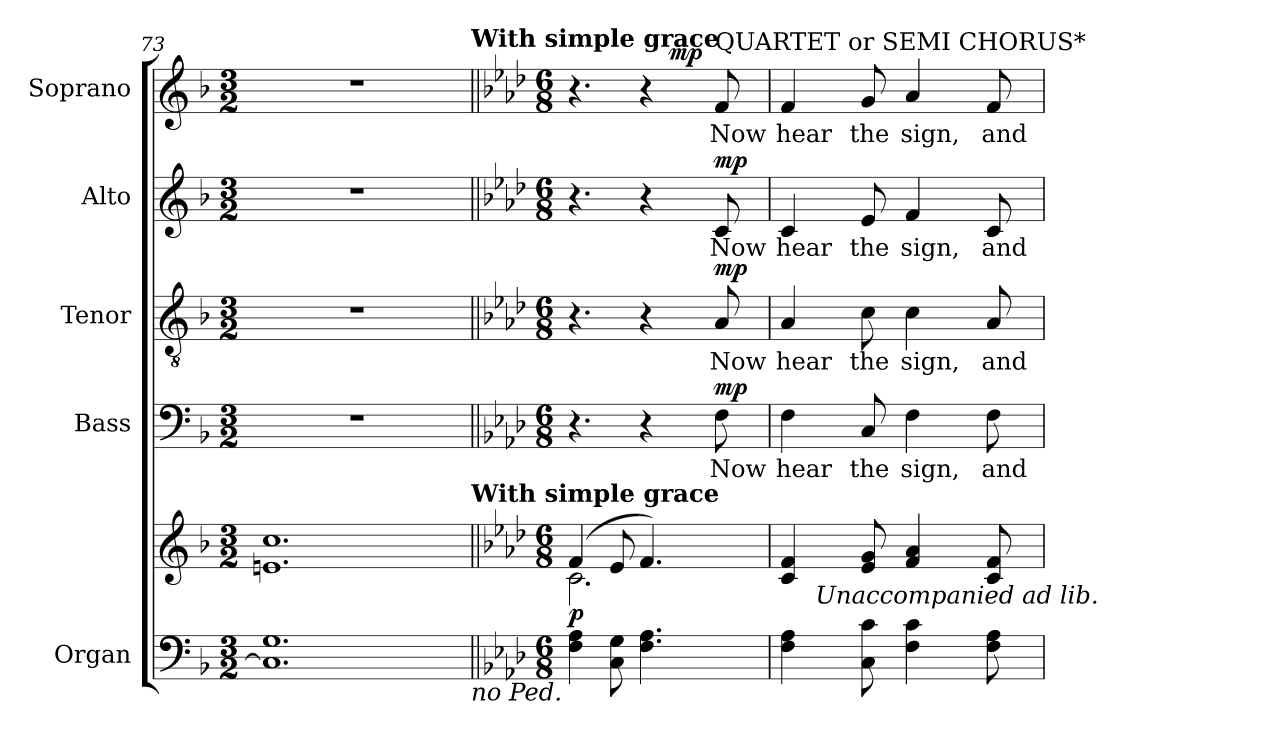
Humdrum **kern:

**kern	**kern	**dynam	**kern	**text	**dynam	**kern	**text	**dynam	**kern	**text	**dynam	**kern	**text	**dynam
*part5	*part5	*part5	*part4	*part4	*part4	*part3	*part3	*part3	*part2	*part2	*part2	*part1	*part1	*part1
*staff6	*staff5	*staff5/6	*staff4	*staff4	*staff4	*staff3	*staff3	*staff3	*staff2	*staff2	*staff2	*staff1	*staff1	*staff1
*I"Organ	*	*	*I"Bass	*	*	*I"Tenor	*	*	*I"Alto	*	*	*I"Soprano	*	*
*I'Org.	*	*	*I'B.	*	*	*I'T.	*	*	*I'A.	*	*	*I'S.	*	*
*clefF4	*clefG2	*	*clefF4	*	*	*clefGv2	*	*	*clefG2	*	*	*clefG2	*	*
*	*	*	*	*	*	*ITrd7c12	*	*	*	*	*	*	*	*
*k[b-]	*k[b-]	*	*k[b-]	*	*	*k[b-]	*	*	*k[b-]	*	*	*k[b-]	*	*
*F:	*F:	*	*F:	*	*	*F:	*	*	*F:	*	*	*F:	*	*
*M3/2	*M3/2	*	*M3/2	*	*	*M3/2	*	*	*M3/2	*	*	*M3/2	*	*
=73	=73	=73	=73	=73	=73	=73	=73	=73	=73	=73	=73	=73	=73	=73
!	!	!	!LO:N:vis=1	!	!	!LO:N:vis=1	!	!	!LO:N:vis=1	!	!	!LO:N:vis=1	!	!
*^	*^	*	*	*	*	*	*	*	*	*	*	*^	*	*
1.Ci] 1.Gi	1ryy	1.eni 1.cci	1ryy	.	1.r	.	.	1.r	.	.	1.r	.	.	1.r	1ryy	.	.
.	4ryy	.	4ryy	.	.	.	.	.	.	.	.	.	.	.	4ryy	.	.
.	8ryy	.	8ryy	.	.	.	.	.	.	.	.	.	.	.	8ryy	.	.
.	16ryy	.	16ryy	.	.	.	.	.	.	.	.	.	.	.	16ryy	.	.
.	32ryy	.	32ryy	.	.	.	.	.	.	.	.	.	.	.	32ryy	.	.
.	64ryy	.	64ryy	.	.	.	.	.	.	.	.	.	.	.	64ryy	.	.
.	128...ryy	.	128...ryy	.	.	.	.	.	.	.	.	.	.	.	128...ryy	.	.
!	!	!	!	!	!	!	!	!	!	!	!	!	!	!	!LO:TX:a:B:t=With simple grace	!	!
!	!	!	!LO:TX:a:B:t=With simple grace	!	!	!	!	!	!	!	!	!	!	!	!	!	!
!	!LO:TX:b:i:t=no Ped.	!	!	!	!	!	!	!	!	!	!	!	!	!	!	!	!
.	1024ryy	.	1024ryy	.	.	.	.	.	.	.	.	.	.	.	1024ryy	.	.
*v	*v	*	*	*	*	*	*	*	*	*	*	*	*	*v	*v	*	*
*	*v	*v	*	*	*	*	*	*	*	*	*	*	*	*	*
=74||	=74||	=74||	=74||	=74||	=74||	=74||	=74||	=74||	=74||	=74||	=74||	=74||	=74||	=74||
*k[b-e-a-d-]	*k[b-e-a-d-]	*	*k[b-e-a-d-]	*	*	*k[b-e-a-d-]	*	*	*k[b-e-a-d-]	*	*	*k[b-e-a-d-]	*	*
*A-:	*A-:	*	*A-:	*	*	*A-:	*	*	*A-:	*	*	*A-:	*	*
*M6/8	*M6/8	*	*M6/8	*	*	*M6/8	*	*	*M6/8	*	*	*M6/8	*	*
*	*^	*	*	*	*	*	*	*	*	*	*	*^	*	*
*	*	*^	*	*	*	*	*	*	*	*	*	*	*	*^	*	*
4Fi\ 4A-i	(4fi/	2.ci\	2ryy	p	4.r	.	.	4.r	.	.	4.r	.	.	4.r	4ryy	2ryy	.	.
8Ci\ 8Gi	8e-i/	.	.	.	.	.	.	.	.	.	.	.	.	.	8ryy	.	.	.
4.Fi\ 4.A-i	4.fi/)	.	.	.	4r	.	.	4r	.	.	4r	.	.	4r	16ryy	.	.	.
.	.	.	.	.	.	.	.	.	.	.	.	.	.	.	64ryy	.	.	.
.	.	.	.	.	.	.	.	.	.	.	.	.	.	.	256ryy	.	.	.
.	.	.	.	.	.	.	.	.	.	.	.	.	.	.	1024ryy	.	.	.
.	.	.	.	.	.	.	.	.	.	.	.	.	.	.	4ryy	.	.	mp
.	.	.	256..ryy	.	.	.	.	.	.	.	.	.	.	.	.	256..ryy	.	.
*	*MM95	*	*	*	*	*	*	*	*	*	*	*	*	*MM95	*	*	*	*
.	.	.	8ryy	.	.	.	.	.	.	.	.	.	.	.	.	8ryy	.	.
!	!	!	!	!	!	!LO:LY:b:color=#000000	!	!	!	!	!	!	!	!	!	!	!	!
!	!	!	!	!	!	!	!	!	!LO:LY:b:color=#000000	!	!	!	!	!	!	!	!	!
!	!	!	!	!	!	!	!	!	!	!	!	!LO:LY:b:color=#000000	!	!	!	!	!	!
!	!	!	!	!	!	!	!	!	!	!	!	!	!	!LO:TX:a:t=QUARTET or SEMI CHORUS*	!	!	!	!
!	!	!	!	!	!	!	!	!	!	!	!	!	!	!	!	!	!LO:LY:b:color=#000000	!
.	.	.	.	.	8Fi\	Now	mp	8AA-i/	Now	mp	8ci/	Now	mp	8fi/	.	.	Now	.
.	.	.	16ryy	.	.	.	.	.	.	.	.	.	.	.	.	16ryy	.	.
.	.	.	32ryy	.	.	.	.	.	.	.	.	.	.	.	.	32ryy	.	.
.	.	.	.	.	.	.	.	.	.	.	.	.	.	.	32ryy	.	.	.
.	.	.	64ryy	.	.	.	.	.	.	.	.	.	.	.	.	64ryy	.	.
.	.	.	.	.	.	.	.	.	.	.	.	.	.	.	128ryy	.	.	.
.	.	.	128ryy	.	.	.	.	.	.	.	.	.	.	.	.	128ryy	.	.
.	.	.	.	.	.	.	.	.	.	.	.	.	.	.	512.ryy	.	.	.
.	.	.	1024ryy	.	.	.	.	.	.	.	.	.	.	.	.	1024ryy	.	.
*	*v	*v	*v	*	*	*	*	*	*	*	*	*	*	*v	*v	*v	*	*
=75	=75	=75	=75	=75	=75	=75	=75	=75	=75	=75	=75	=75	=75	=75
*	*^	*	*	*	*	*	*	*	*	*	*	*^	*	*
*	*	*^	*	*	*	*	*	*	*	*	*	*	*	*^	*	*
!	!	!	!	!	!	!LO:LY:b:color=#000000	!	!	!	!	!	!	!	!	!	!	!	!
*	*v	*v	*v	*	*	*	*	*	*	*	*	*	*	*v	*v	*v	*	*
*	*^	*	*	*	*	*	*	*	*	*	*	*^	*	*
*	*	*^	*	*	*	*	*	*	*	*	*	*	*	*^	*	*
!	!	!	!	!	!	!	!	!	!LO:LY:b:color=#000000	!	!	!	!	!	!	!	!	!
*	*v	*v	*v	*	*	*	*	*	*	*	*	*	*	*v	*v	*v	*	*
*	*^	*	*	*	*	*	*	*	*	*	*	*^	*	*
*	*	*^	*	*	*	*	*	*	*	*	*	*	*	*^	*	*
!	!	!	!	!	!	!	!	!	!	!	!	!LO:LY:b:color=#000000	!	!	!	!	!	!
*	*v	*v	*v	*	*	*	*	*	*	*	*	*	*	*v	*v	*v	*	*
*	*^	*	*	*	*	*	*	*	*	*	*	*^	*	*
*	*	*^	*	*	*	*	*	*	*	*	*	*	*	*^	*	*
!	!	!	!	!	!	!	!	!	!	!	!	!	!	!	!	!	!LO:LY:b:color=#000000	!
*	*	*v	*v	*	*	*	*	*	*	*	*	*	*	*v	*v	*v	*	*
4Fi\ 4A-i	4ci/ 4fi	16ryy	.	4Fi\	hear	.	4AA-i/	hear	.	4ci/	hear	.	4fi/	hear	.
.	.	32ryy	.	.	.	.	.	.	.	.	.	.	.	.	.
.	.	256..ryy	.	.	.	.	.	.	.	.	.	.	.	.	.
!	!	!LO:TX:b:i:t=Unaccompanied ad lib.	!	!	!	!	!	!	!	!	!	!	!	!	!
.	.	2ryy	.	.	.	.	.	.	.	.	.	.	.	.	.
!	!	!	!	!	!LO:LY:b:color=#000000	!	!	!	!	!	!	!	!	!	!
!	!	!	!	!	!	!	!	!LO:LY:b:color=#000000	!	!	!	!	!	!	!
!	!	!	!	!	!	!	!	!	!	!	!LO:LY:b:color=#000000	!	!	!	!
!	!	!	!	!	!	!	!	!	!	!	!	!	!	!LO:LY:b:color=#000000	!
8Ci\ 8ci	8e-i/ 8gi	.	.	8Ci/	the	.	8Ci\	the	.	8e-i/	the	.	8gi/	the	.
!	!	!	!	!	!LO:LY:b:color=#000000	!	!	!	!	!	!	!	!	!	!
!	!	!	!	!	!	!	!	!LO:LY:b:color=#000000	!	!	!	!	!	!	!
!	!	!	!	!	!	!	!	!	!	!	!LO:LY:b:color=#000000	!	!	!	!
!	!	!	!	!	!	!	!	!	!	!	!	!	!	!LO:LY:b:color=#000000	!
4Fi\ 4ci	4fi/ 4a-i	.	.	4Fi\	sign,	.	4Ci\	sign,	.	4fi/	sign,	.	4a-i/	sign,	.
.	.	8ryy	.	.	.	.	.	.	.	.	.	.	.	.	.
!	!	!	!	!	!LO:LY:b:color=#000000	!	!	!	!	!	!	!	!	!	!
!	!	!	!	!	!	!	!	!LO:LY:b:color=#000000	!	!	!	!	!	!	!
!	!	!	!	!	!	!	!	!	!	!	!LO:LY:b:color=#000000	!	!	!	!
!	!	!	!	!	!	!	!	!	!	!	!	!	!	!LO:LY:b:color=#000000	!
8Fi\ 8A-i	8ci/ 8fi	.	.	8Fi\	and	.	8AA-i/	and	.	8ci/	and	.	8fi/	and	.
.	.	64ryy	.	.	.	.	.	.	.	.	.	.	.	.	.
.	.	128ryy	.	.	.	.	.	.	.	.	.	.	.	.	.
.	.	1024ryy	.	.	.	.	.	.	.	.	.	.	.	.	.
*	*v	*v	*	*	*	*	*	*	*	*	*	*	*	*	*
=	=	=	=	=	=	=	=	=	=	=	=	=	=	=
*-	*-	*-	*-	*-	*-	*-	*-	*-	*-	*-	*-	*-	*-	*-
